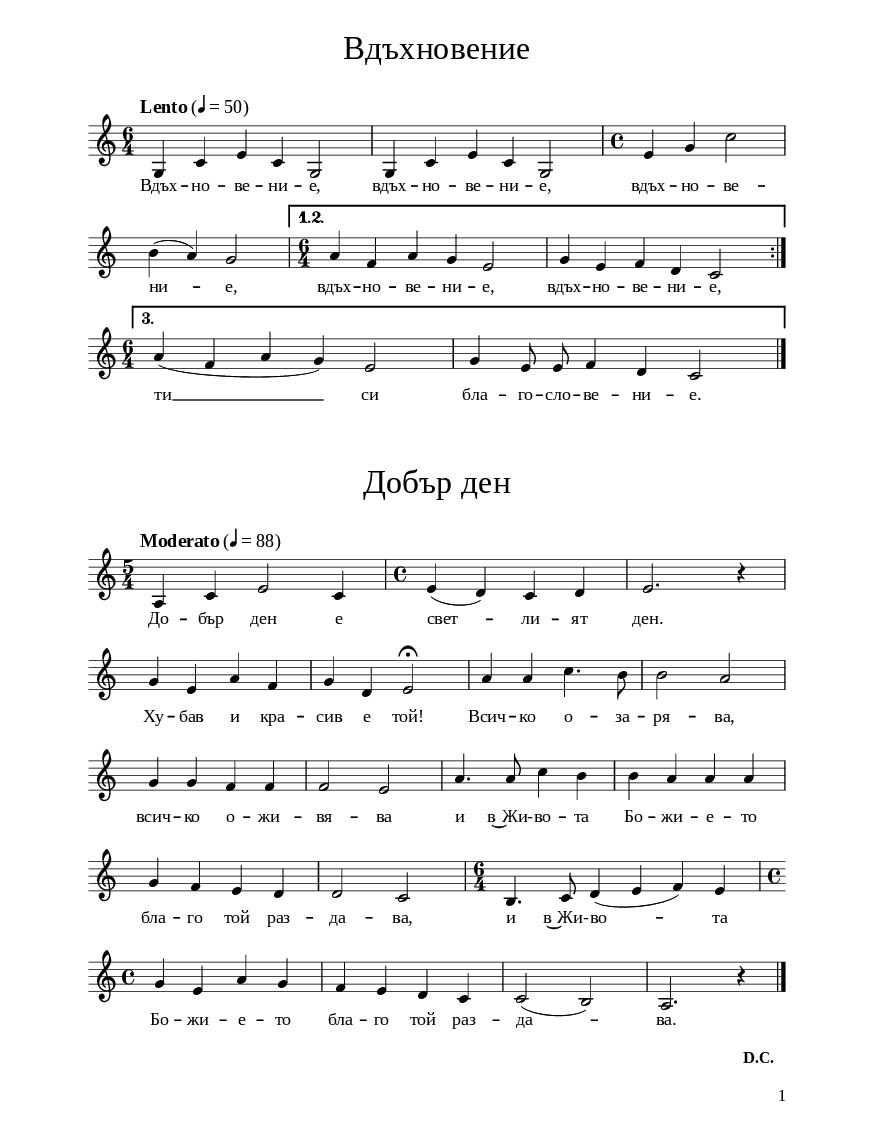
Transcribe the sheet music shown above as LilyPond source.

\version "2.24.2"

% include paper part and global functions
\include "include/globals.ily"

\bookpart {
  \label #'ref095
  \tocItem \markup "Вдъхновение"
  \include "include/bookpart-paper.ily"

  \score {
    \include "include/score-layout.ily"


    \new Voice \absolute  {
      \clef treble
      \key c \major
      \time 6/4
      \tempoFunc "Lento" 4 "50"
      \autoBeamOff
      \repeat volta 3 {
        g4 c' e' c' g2 | g4 c' e' c' g2 | \time 4/4  e'4 g' c''2 \break |

        b'4 ( a' ) g'2 | \time 6/4
      } \alternative {
        { a'4 f' a' g' e'2 | g'4 e' f' d' c'2 | \break }
        {
          \once \override Score.TimeSignature.break-visibility = ##(#f #f #t)
          \time 6/4 a'4 ( f' a' g' ) e'2 |  g'4 e'8 e' f'4 d' c'2
        }
      }
      \bar "|."
    }

    \addlyrics {
      Вдъх -- но -- ве -- ни -- е,
      вдъх -- но -- ве -- ни -- е,
      вдъх -- но -- ве -- ни -- е, вдъх -- но -- ве -- ни -- е,
      вдъх -- но -- ве -- ни -- е, ти __ си бла -- го --
      сло -- ве -- ни -- е.

    }

    \header {
      title = \titleFunc "Вдъхновение" "Vdahnovenie"
    }

    \midi{}

  } % score


  \label #'ref095_2
  \tocItem \markup "Добър ден"


  \paper {
    print-all-headers = ##t
    print-page-number = ##t
    print-first-page-number = ##t

    % put page numbers on the bottom
    oddHeaderMarkup = \markup ""
    evenHeaderMarkup = \markup ""
    oddFooterMarkup = \markup
    \fill-line {
      ""
      \if \should-print-page-number \fromproperty #'page:page-number-string
    }
    evenFooterMarkup = \markup
    \fill-line {
      \if \should-print-page-number \fromproperty #'page:page-number-string
      ""
    }

    left-margin = 1.5\cm
    right-margin = 1.5\cm
    top-margin = 1.6\cm
    bottom-margin = 1.2\cm
    ragged-bottom = ##t % do not spread the staves to fill the whole vertical space

    % change distance between staves
    system-system-spacing =
    #'((basic-distance . 10)
       (minimum-distance . 6)
       (padding . 1)
       (stretchability . 12))
  }

  \score {
    \include "include/score-layout.ily"


    \new Voice \absolute  {
      \clef treble
      \key a \minor
      \time 5/4
      \tempoFunc "Moderato" 4 "88"

      a4 c' e'2 c'4 | \time 4/4  e'4 ( d' ) c'  d'  | e'2. r4 \break |

      g'4 e' a' f' | g'4 d' e'2 \fermata | a'4 a' c''4. b'8 | b'2 a' \break |

      g'4 g' f' f' |  f'2 e' | a'4. a'8 c''4 b' | b'4 a' a' a' \break |

      g'4 f' e' d' | d'2 c' |  \time 6/4  b4. c'8 d'4 ( e' f' ) e' \break |

      \time 4/4  g'4 e' a' g' | f'4 e' d' c' | c'2 ( b ) | a2. r4 \break |

      \bar "|."
    }

    \addlyrics {
      До -- бър
      ден е свет -- ли -- ят ден. Ху -- бав и кра --
      сив е той! Всич -- ко о -- за -- ря -- ва, всич
      -- ко о -- жи -- вя -- ва и "в~Жи-" -- во -- та Бо
      -- жи -- е -- то бла -- го той раз -- да -- ва,
      и "в~Жи-" -- во -- та Бо -- жи -- е -- то бла -- го
      той раз -- да -- ва.

    }

    \header {
      title = \titleFunc "Добър ден" "Dobăr den"
    }

    \midi{}

  } % score

  \markup \dc-one "D.C."

} % bookpart
